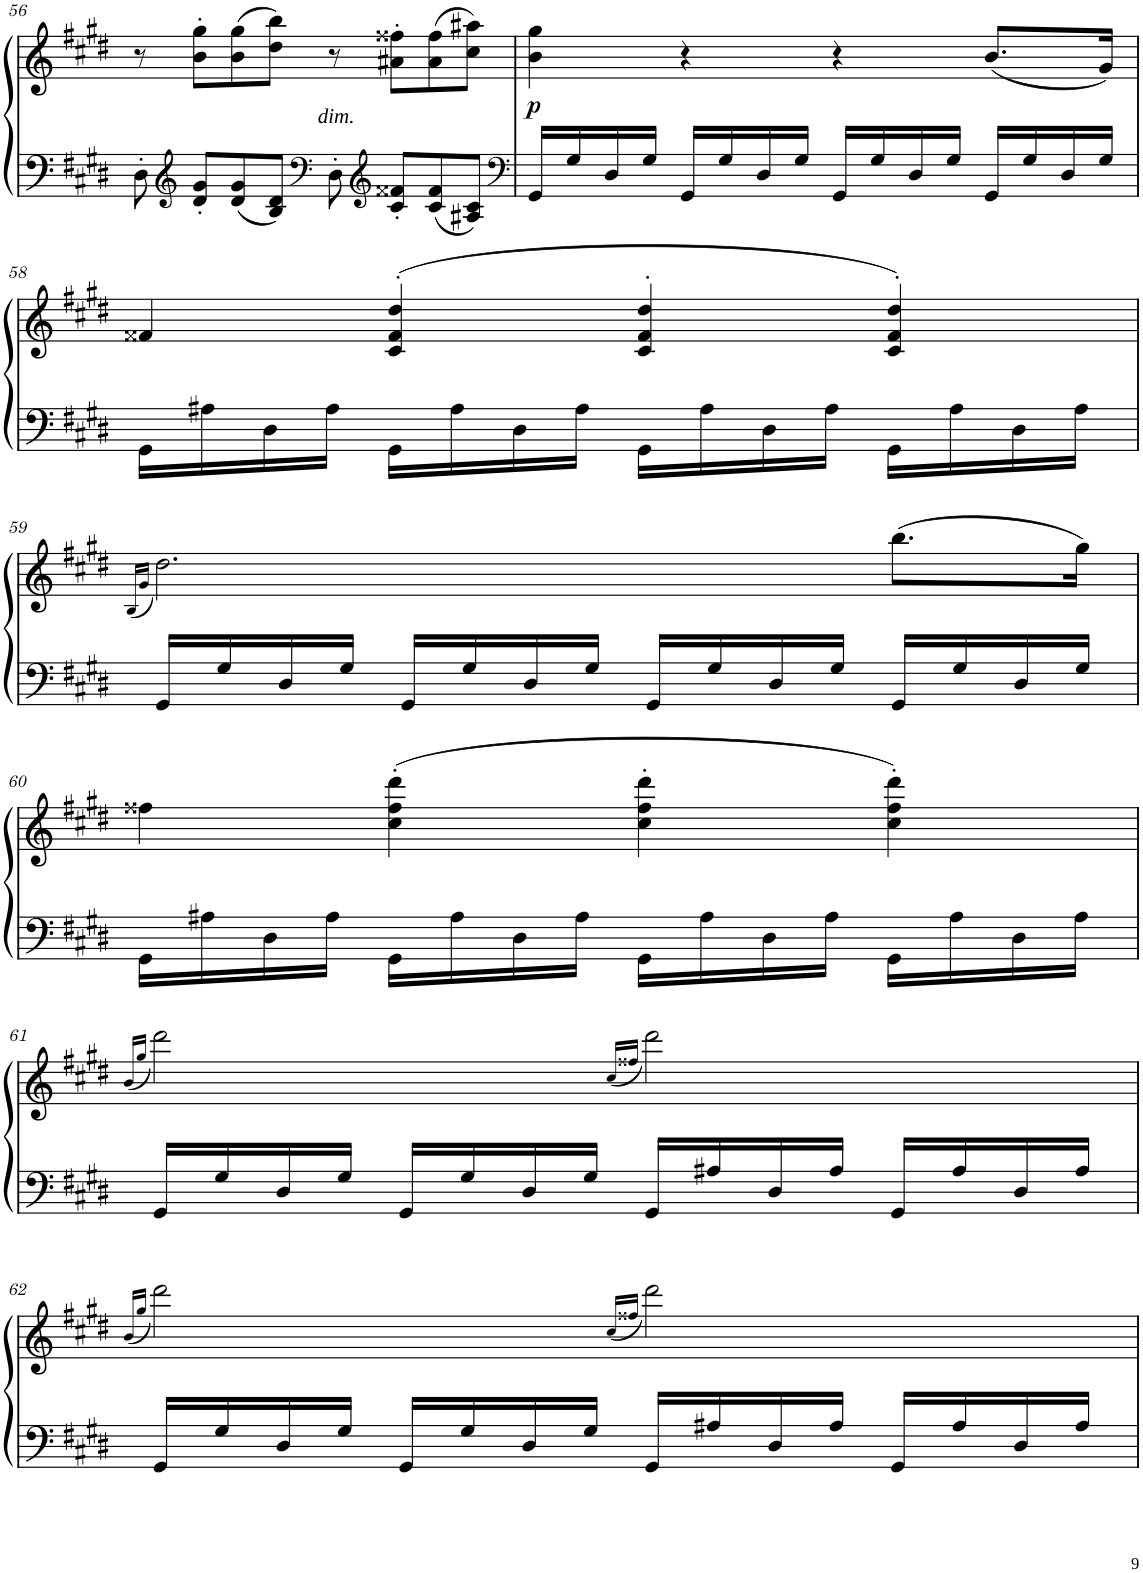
**kern	**kern	**dynam
*part1	*part1	*part1
*staff2	*staff1	*staff1/2
*I"Piano	*	*
*I'Pno	*	*
!!LO:PB:g=z
*clefF4	*clefG2	*
*k[f#c#g#d#]	*k[f#c#g#d#]	*
*M4/4	*M4/4	*
*met(c)	*met(c)	*
=56	=56	=56
8D#'\	8r	.
*clefG2	*	*
8d#/' 8g#/'L	8b\' 8gg#\'L	.
8d#/ 8g#/	(8b\ 8gg#\	.
8B/ 8d#/J	8dd#\ 8bb\J)	.
*clefF4	*	*
!	!	!LO:DY:b
8D#'\	8r	other-dynamics
*clefG2	*	*
8c#/' 8f##X/'L	8a#X\' 8ff##X\'L	.
8c#/ 8f##/	(8a#\ 8ff##\	.
8A#X/ 8c#/J	8cc#\ 8aa#X\J)	.
=57	=57	=57
*clefF4	*	*
!	!	!LO:DY:b
16GG#/LL	4b\ 4gg#\	p
16G#/	.	.
16D#/	.	.
16G#/JJ	.	.
16GG#/LL	4r	.
16G#/	.	.
16D#/	.	.
16G#/JJ	.	.
16GG#/LL	4r	.
16G#/	.	.
16D#/	.	.
16G#/JJ	.	.
16GG#/LL	(8.b/L	.
16G#/	.	.
16D#/	.	.
16G#/JJ	16g#/Jk)	.
!!LO:LB:g=z
=58	=58	=58
16GG#\LL	4f##X/	.
16A#X\	.	.
16D#\	.	.
16A#\JJ	.	.
16GG#\LL	(>4c#/'> 4f##/'> 4dd#/'>	.
16A#\	.	.
16D#\	.	.
16A#\JJ	.	.
16GG#\LL	4c#/'> 4f##/'> 4dd#/'>	.
16A#\	.	.
16D#\	.	.
16A#\JJ	.	.
16GG#\LL	4c#/'> 4f##/'> 4dd#/'>)	.
16A#\	.	.
16D#\	.	.
16A#\JJ	.	.
!!LO:LB:g=z
=59	=59	=59
.	(16qB/LL	.
.	16qg#/JJ	.
16GG#/LL	2.dd#\)	.
16G#/	.	.
16D#/	.	.
16G#/JJ	.	.
16GG#/LL	.	.
16G#/	.	.
16D#/	.	.
16G#/JJ	.	.
16GG#/LL	.	.
16G#/	.	.
16D#/	.	.
16G#/JJ	.	.
16GG#/LL	(8.bb\L	.
16G#/	.	.
16D#/	.	.
16G#/JJ	16gg#\Jk)	.
!!LO:LB:g=z
=60	=60	=60
16GG#\LL	4ff##X\	.
16A#X\	.	.
16D#\	.	.
16A#\JJ	.	.
16GG#\LL	(4cc#\' 4ff##\' 4ddd#\'	.
16A#\	.	.
16D#\	.	.
16A#\JJ	.	.
16GG#\LL	4cc#\' 4ff##\' 4ddd#\'	.
16A#\	.	.
16D#\	.	.
16A#\JJ	.	.
16GG#\LL	4cc#\' 4ff##\' 4ddd#\')	.
16A#\	.	.
16D#\	.	.
16A#\JJ	.	.
!!LO:LB:g=z
=61	=61	=61
.	(16qb/LL	.
.	16qgg#/JJ	.
16GG#/LL	2ddd#\)	.
16G#/	.	.
16D#/	.	.
16G#/JJ	.	.
16GG#/LL	.	.
16G#/	.	.
16D#/	.	.
16G#/JJ	.	.
.	(16qcc#/LL	.
.	16qff##X/JJ	.
16GG#/LL	2ddd#\)	.
16A#X/	.	.
16D#/	.	.
16A#/JJ	.	.
16GG#/LL	.	.
16A#/	.	.
16D#/	.	.
16A#/JJ	.	.
!!LO:LB:g=z
=62	=62	=62
.	(16qb/LL	.
.	16qgg#/JJ	.
16GG#/LL	2ddd#\)	.
16G#/	.	.
16D#/	.	.
16G#/JJ	.	.
16GG#/LL	.	.
16G#/	.	.
16D#/	.	.
16G#/JJ	.	.
.	(16qcc#/LL	.
.	16qff##X/JJ	.
16GG#/LL	2ddd#\)	.
16A#X/	.	.
16D#/	.	.
16A#/JJ	.	.
16GG#/LL	.	.
16A#/	.	.
16D#/	.	.
16A#/JJ	.	.
=	=	=
*-	*-	*-
